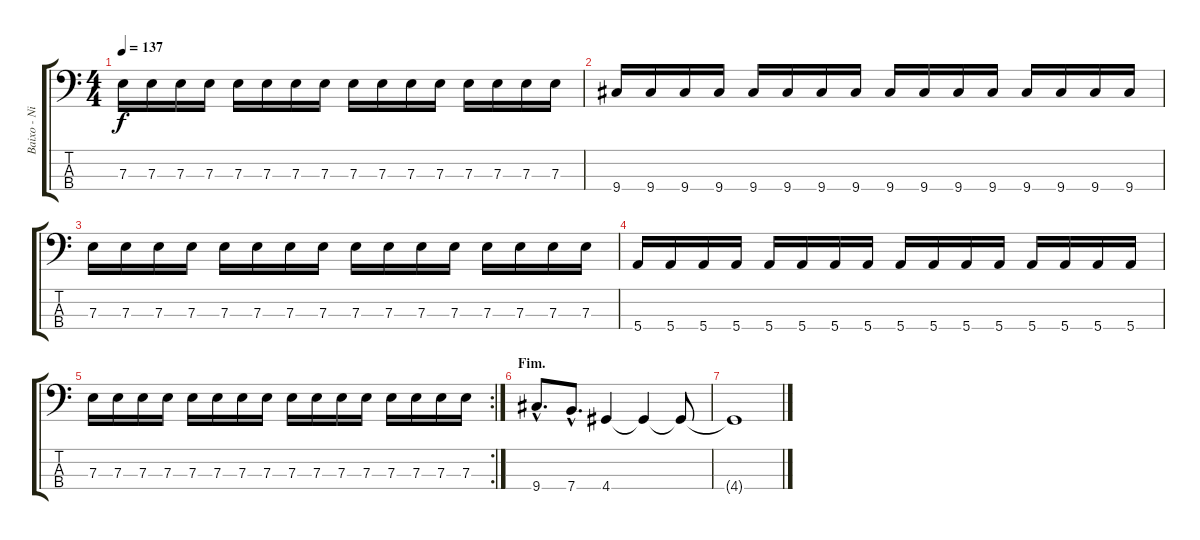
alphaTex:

\track ("Baixo - Nikola" "Baixo - Ni") {instrument electricbasspick}
\staff {score tabs}
\tuning (G2 D2 A1 E1) {hide}
\ts (4 4)
\tempo 137
\clef f4
\ks c
7.3.16{dy f} 7.3.16 7.3.16 7.3.16 7.3.16 7.3.16 7.3.16 7.3.16 7.3.16 7.3.16 7.3.16 7.3.16 7.3.16 7.3.16 7.3.16 7.3.16 |
9.4.16 9.4.16 9.4.16 9.4.16 9.4.16 9.4.16 9.4.16 9.4.16 9.4.16 9.4.16 9.4.16 9.4.16 9.4.16 9.4.16 9.4.16 9.4.16 |
7.3.16 7.3.16 7.3.16 7.3.16 7.3.16 7.3.16 7.3.16 7.3.16 7.3.16 7.3.16 7.3.16 7.3.16 7.3.16 7.3.16 7.3.16 7.3.16 |
5.4.16 5.4.16 5.4.16 5.4.16 5.4.16 5.4.16 5.4.16 5.4.16 5.4.16 5.4.16 5.4.16 5.4.16 5.4.16 5.4.16 5.4.16 5.4.16 |
\rc 2
7.3.16 7.3.16 7.3.16 7.3.16 7.3.16 7.3.16 7.3.16 7.3.16 7.3.16 7.3.16 7.3.16 7.3.16 7.3.16 7.3.16 7.3.16 7.3.16 |
\section ("" "Fim.")
9.4{hac}.8{d} 7.4{hac}.8{d} 4.4.4 4.4{t}.4 4.4{t}.8 |
4.4{t}.1
